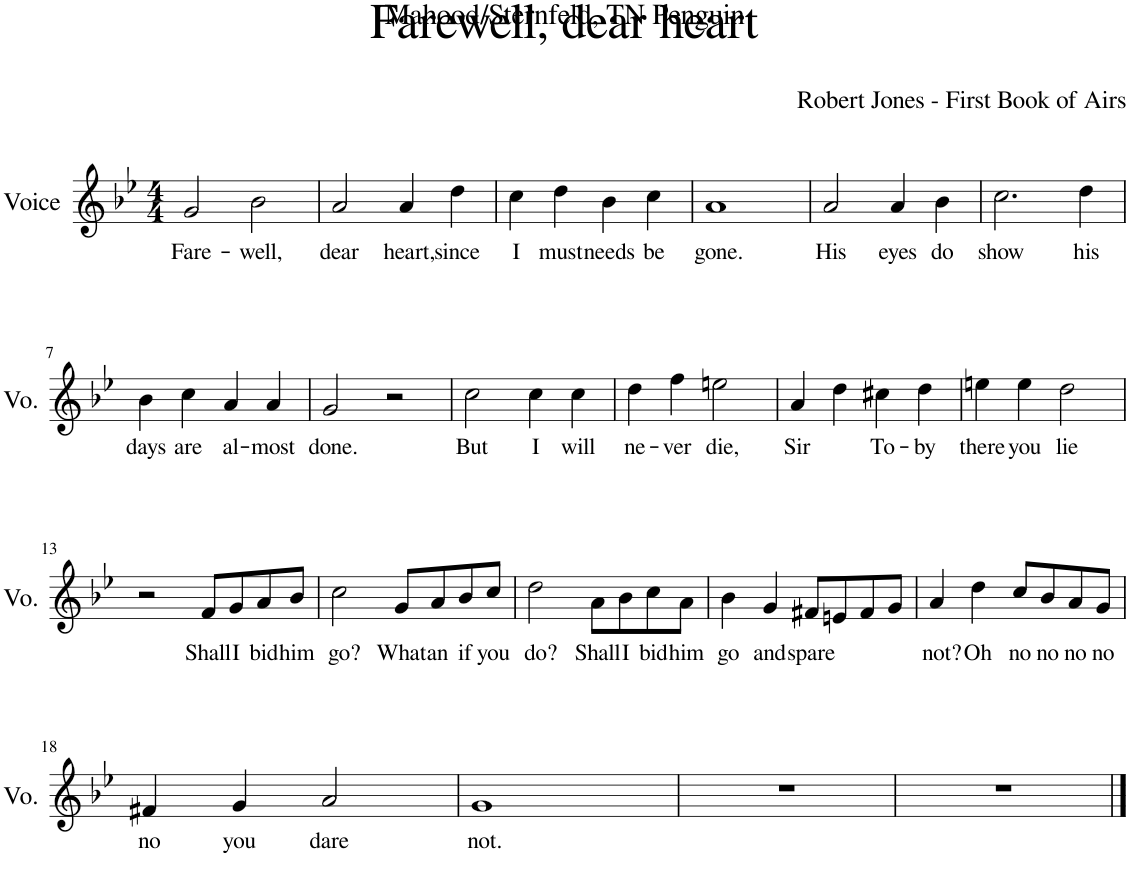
**kern	**text
*part1	*part1
*staff1	*staff1
*I"Voice	*
*I'Vo.	*
*clefG2	*
*k[b-e-]	*
*M4/4	*
=1	=1
!	!LO:LY:b
2g/	Fare-
!	!LO:LY:b
2b-\	-well,
=2	=2
!	!LO:LY:b
2a/	dear
!	!LO:LY:b
4a/	heart,
!	!LO:LY:b
4dd\	since
=3	=3
!	!LO:LY:b
4cc\	I
!	!LO:LY:b
4dd\	must
!	!LO:LY:b
4b-\	needs
!	!LO:LY:b
4cc\	be
=4	=4
!	!LO:LY:b
1a	gone.
=5	=5
!	!LO:LY:b
2a/	His
!	!LO:LY:b
4a/	eyes
!	!LO:LY:b
4b-\	do
=6	=6
!	!LO:LY:b
2.cc\	show
!	!LO:LY:b
4dd\	his
!!LO:LB:g=z
=7	=7
!	!LO:LY:b
4b-\	days
!	!LO:LY:b
4cc\	are
!	!LO:LY:b
4a/	al-
!	!LO:LY:b
4a/	-most
=8	=8
!	!LO:LY:b
2g/	done.
2r	.
=9	=9
!	!LO:LY:b
2cc\	But
!	!LO:LY:b
4cc\	I
!	!LO:LY:b
4cc\	will
=10	=10
!	!LO:LY:b
4dd\	ne-
!	!LO:LY:b
4ff\	-ver
!	!LO:LY:b
2een\	die,
=11	=11
!	!LO:LY:b
4a/	Sir
4dd\	.
!	!LO:LY:b
4cc#X\	To-
!	!LO:LY:b
4dd\	-by
=12	=12
!	!LO:LY:b
4een\	there
!	!LO:LY:b
4ee\	you
!	!LO:LY:b
2dd\	lie
!!LO:LB:g=z
=13	=13
2r	.
!	!LO:LY:b
8f/L	Shall
!	!LO:LY:b
8g/	I
!	!LO:LY:b
8a/	bid
!	!LO:LY:b
8b-/J	him
=14	=14
!	!LO:LY:b
2cc\	go?
!	!LO:LY:b
8g/L	What
!	!LO:LY:b
8a/	an
!	!LO:LY:b
8b-/	if
!	!LO:LY:b
8cc/J	you
=15	=15
!	!LO:LY:b
2dd\	do?
!	!LO:LY:b
8a\L	Shall
!	!LO:LY:b
8b-\	I
!	!LO:LY:b
8cc\	bid
!	!LO:LY:b
8a\J	him
=16	=16
!	!LO:LY:b
4b-\	go
!	!LO:LY:b
4g/	and
!	!LO:LY:b
8f#X/L	spare
8en/	.
8f#/	.
8g/J	.
=17	=17
!	!LO:LY:b
4a/	not?
!	!LO:LY:b
4dd\	Oh
!	!LO:LY:b
8cc/L	no
!	!LO:LY:b
8b-/	no
!	!LO:LY:b
8a/	no
!	!LO:LY:b
8g/J	no
!!LO:LB:g=z
=18	=18
!	!LO:LY:b
4f#X/	no
!	!LO:LY:b
4g/	you
!	!LO:LY:b
2a/	dare
=19	=19
!	!LO:LY:b
1g	not.
=20	=20
1r	.
=21	=21
1r	.
==	==
*-	*-
